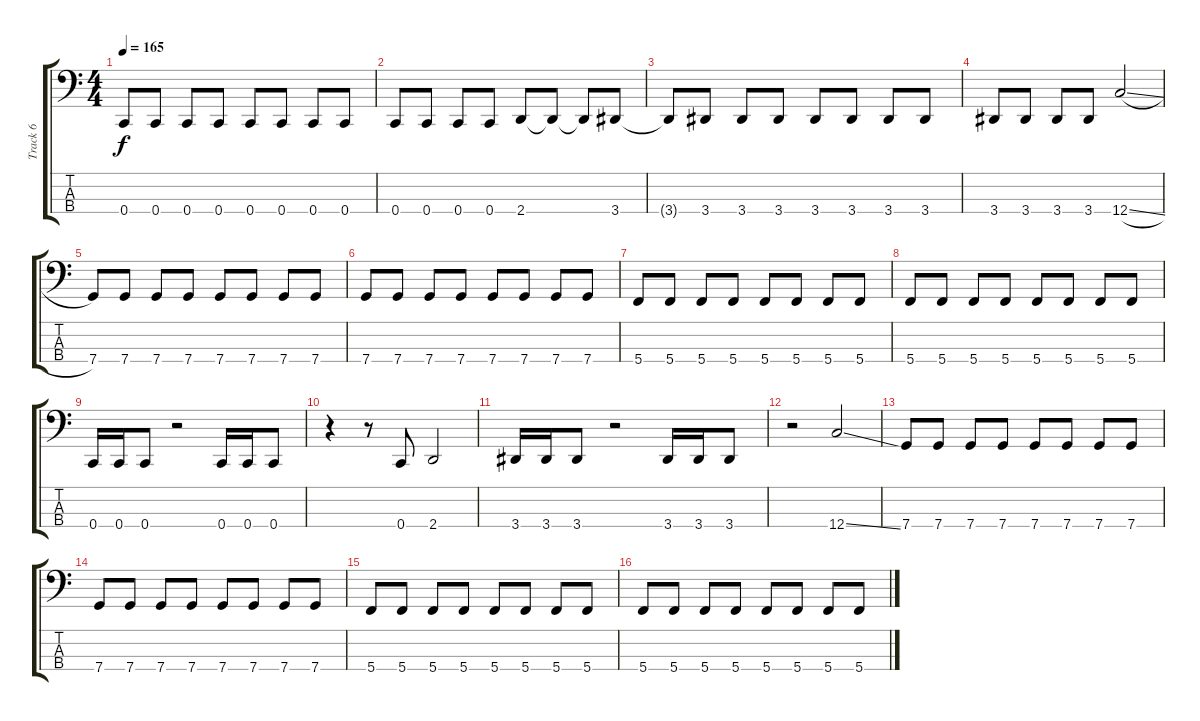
\track ("Track 6" "Track 6") {instrument electricbasspick}
\staff {score tabs}
\tuning (F2 C2 G1 C1) {hide}
\ts (4 4)
\tempo 165
\clef f4
\ks c
0.4.8{dy f} 0.4.8 0.4.8 0.4.8 0.4.8 0.4.8 0.4.8 0.4.8 |
0.4.8 0.4.8 0.4.8 0.4.8 2.4.8 2.4{t}.8 2.4{t}.8 3.4.8 |
3.4{t}.8 3.4.8 3.4.8 3.4.8 3.4.8 3.4.8 3.4.8 3.4.8 |
3.4.8 3.4.8 3.4.8 3.4.8 12.4{sl}.2 |
7.4.8 7.4.8 7.4.8 7.4.8 7.4.8 7.4.8 7.4.8 7.4.8 |
7.4.8 7.4.8 7.4.8 7.4.8 7.4.8 7.4.8 7.4.8 7.4.8 |
5.4.8 5.4.8 5.4.8 5.4.8 5.4.8 5.4.8 5.4.8 5.4.8 |
5.4.8 5.4.8 5.4.8 5.4.8 5.4.8 5.4.8 5.4.8 5.4.8 |
0.4.16 0.4.16 0.4.8 r.2 0.4.16 0.4.16 0.4.8 |
r.4 r.8 0.4.8 2.4.2 |
3.4.16 3.4.16 3.4.8 r.2 3.4.16 3.4.16 3.4.8 |
r.2 12.4{ss}.2 |
7.4.8 7.4.8 7.4.8 7.4.8 7.4.8 7.4.8 7.4.8 7.4.8 |
7.4.8 7.4.8 7.4.8 7.4.8 7.4.8 7.4.8 7.4.8 7.4.8 |
5.4.8 5.4.8 5.4.8 5.4.8 5.4.8 5.4.8 5.4.8 5.4.8 |
5.4.8 5.4.8 5.4.8 5.4.8 5.4.8 5.4.8 5.4.8 5.4.8
